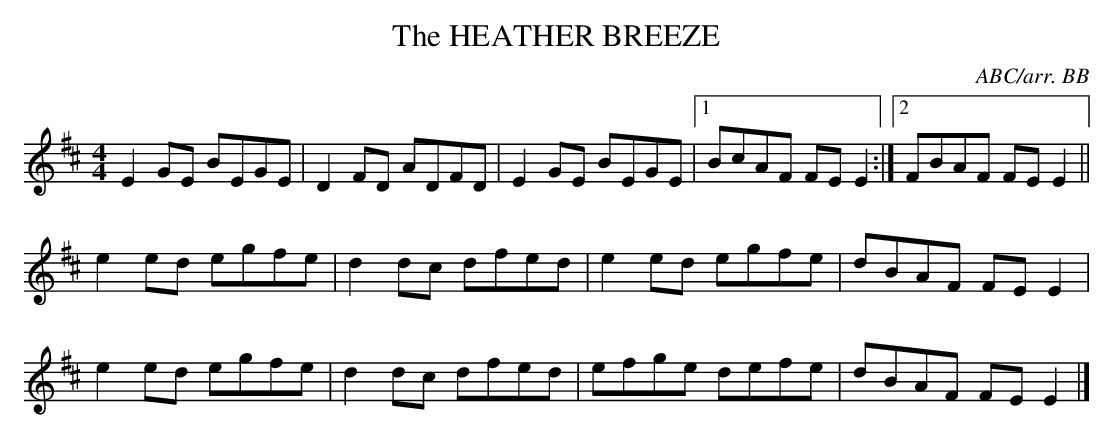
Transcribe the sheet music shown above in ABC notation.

X:1
T:HEATHER BREEZE, The
C:ABC/arr. BB
to an unfamiliar tune (cf. O'Neill DMI 779).
L:1/8
M:4/4
K:Edor
E2GE BEGE|D2FD ADFD|E2GE BEGE|1 BcAF FEE2:|\
[2 FBAF FEE2||
e2ed egfe|d2dc dfed|e2ed egfe|dBAF FEE2|
e2ed egfe|d2dc dfed|efge defe|dBAF FEE2|]
